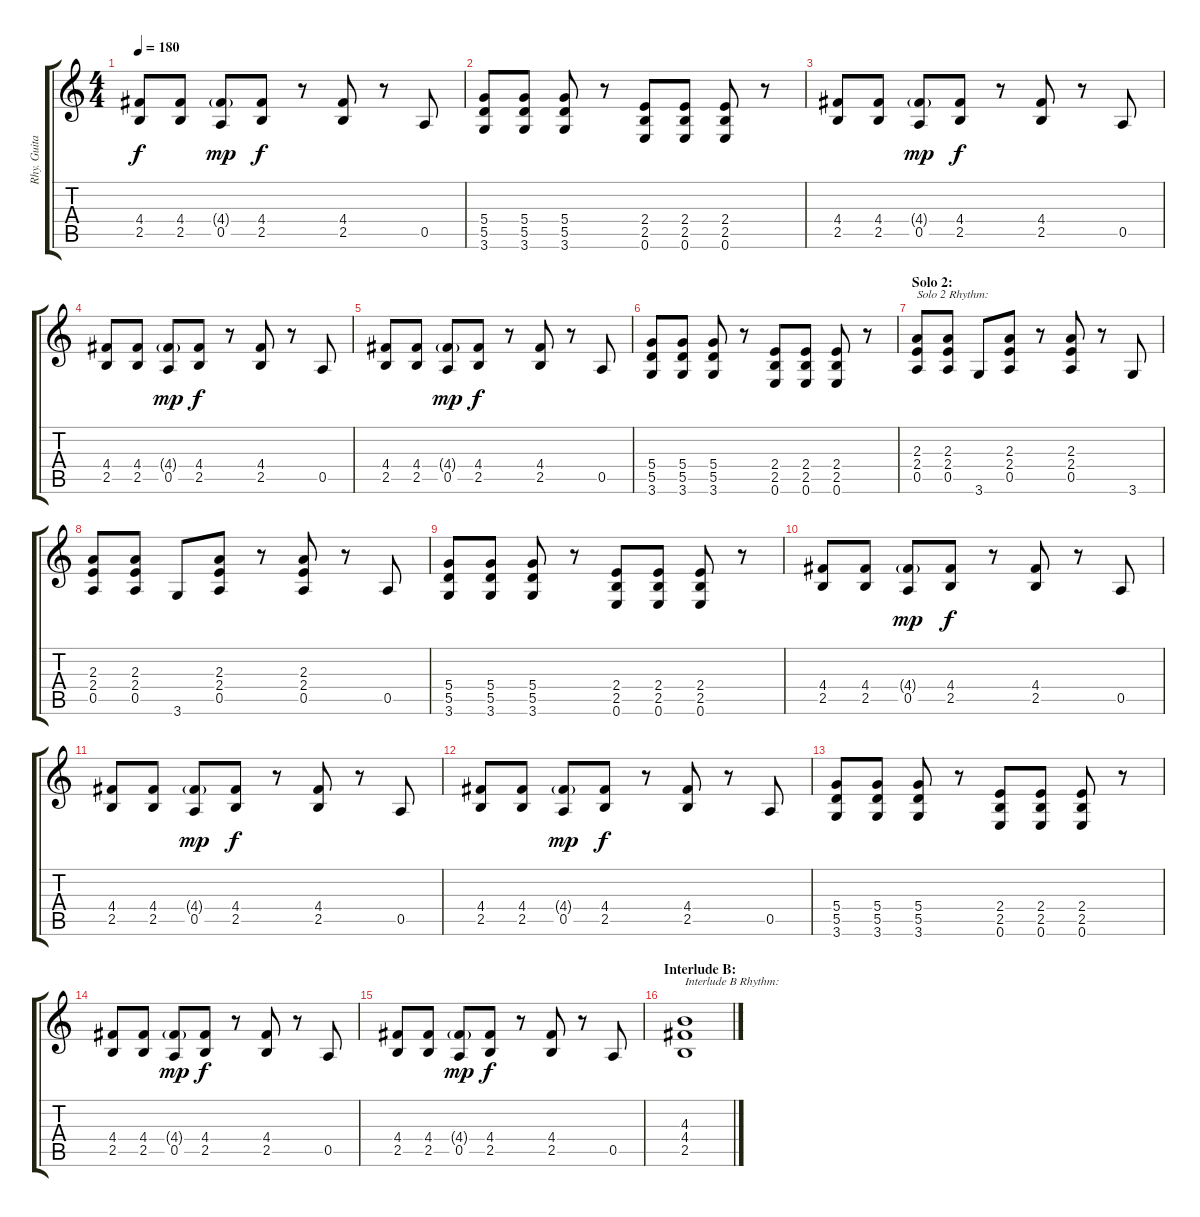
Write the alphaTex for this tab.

\track ("Rhy. Guitar 2" "Rhy. Guita") {instrument overdrivenguitar}
\staff {score tabs}
\tuning (E4 B3 G3 D3 A2 E2) {hide}
\ts (4 4)
\tempo 180
\clef g2
\ks c
(4.4 2.5).8{dy f} (4.4 2.5).8 (4.4{g} 0.5).8{dy mp} (4.4 2.5).8{dy f} r.8 (4.4 2.5).8 r.8 0.5.8 |
(5.4 5.5 3.6).8 (5.4 5.5 3.6).8 (5.4 5.5 3.6).8 r.8 (2.4 2.5 0.6).8 (2.4 2.5 0.6).8 (2.4 2.5 0.6).8 r.8 |
(4.4 2.5).8 (4.4 2.5).8 (4.4{g} 0.5).8{dy mp} (4.4 2.5).8{dy f} r.8 (4.4 2.5).8 r.8 0.5.8 |
(4.4 2.5).8 (4.4 2.5).8 (4.4{g} 0.5).8{dy mp} (4.4 2.5).8{dy f} r.8 (4.4 2.5).8 r.8 0.5.8 |
(4.4 2.5).8 (4.4 2.5).8 (4.4{g} 0.5).8{dy mp} (4.4 2.5).8{dy f} r.8 (4.4 2.5).8 r.8 0.5.8 |
(5.4 5.5 3.6).8 (5.4 5.5 3.6).8 (5.4 5.5 3.6).8 r.8 (2.4 2.5 0.6).8 (2.4 2.5 0.6).8 (2.4 2.5 0.6).8 r.8 |
\section ("" "Solo 2:")
(2.3 2.4 0.5).8{txt "Solo 2 Rhythm:"} (2.3 2.4 0.5).8 3.6.8 (2.3 2.4 0.5).8 r.8 (2.3 2.4 0.5).8 r.8 3.6.8 |
(2.3 2.4 0.5).8 (2.3 2.4 0.5).8 3.6.8 (2.3 2.4 0.5).8 r.8 (2.3 2.4 0.5).8 r.8 0.5.8 |
(5.4 5.5 3.6).8 (5.4 5.5 3.6).8 (5.4 5.5 3.6).8 r.8 (2.4 2.5 0.6).8 (2.4 2.5 0.6).8 (2.4 2.5 0.6).8 r.8 |
(4.4 2.5).8 (4.4 2.5).8 (4.4{g} 0.5).8{dy mp} (4.4 2.5).8{dy f} r.8 (4.4 2.5).8 r.8 0.5.8 |
(4.4 2.5).8 (4.4 2.5).8 (4.4{g} 0.5).8{dy mp} (4.4 2.5).8{dy f} r.8 (4.4 2.5).8 r.8 0.5.8 |
(4.4 2.5).8 (4.4 2.5).8 (4.4{g} 0.5).8{dy mp} (4.4 2.5).8{dy f} r.8 (4.4 2.5).8 r.8 0.5.8 |
(5.4 5.5 3.6).8 (5.4 5.5 3.6).8 (5.4 5.5 3.6).8 r.8 (2.4 2.5 0.6).8 (2.4 2.5 0.6).8 (2.4 2.5 0.6).8 r.8 |
(4.4 2.5).8 (4.4 2.5).8 (4.4{g} 0.5).8{dy mp} (4.4 2.5).8{dy f} r.8 (4.4 2.5).8 r.8 0.5.8 |
(4.4 2.5).8 (4.4 2.5).8 (4.4{g} 0.5).8{dy mp} (4.4 2.5).8{dy f} r.8 (4.4 2.5).8 r.8 0.5.8 |
\section ("" "Interlude B:")
(4.3 4.4 2.5).1{txt "Interlude B Rhythm:"}
